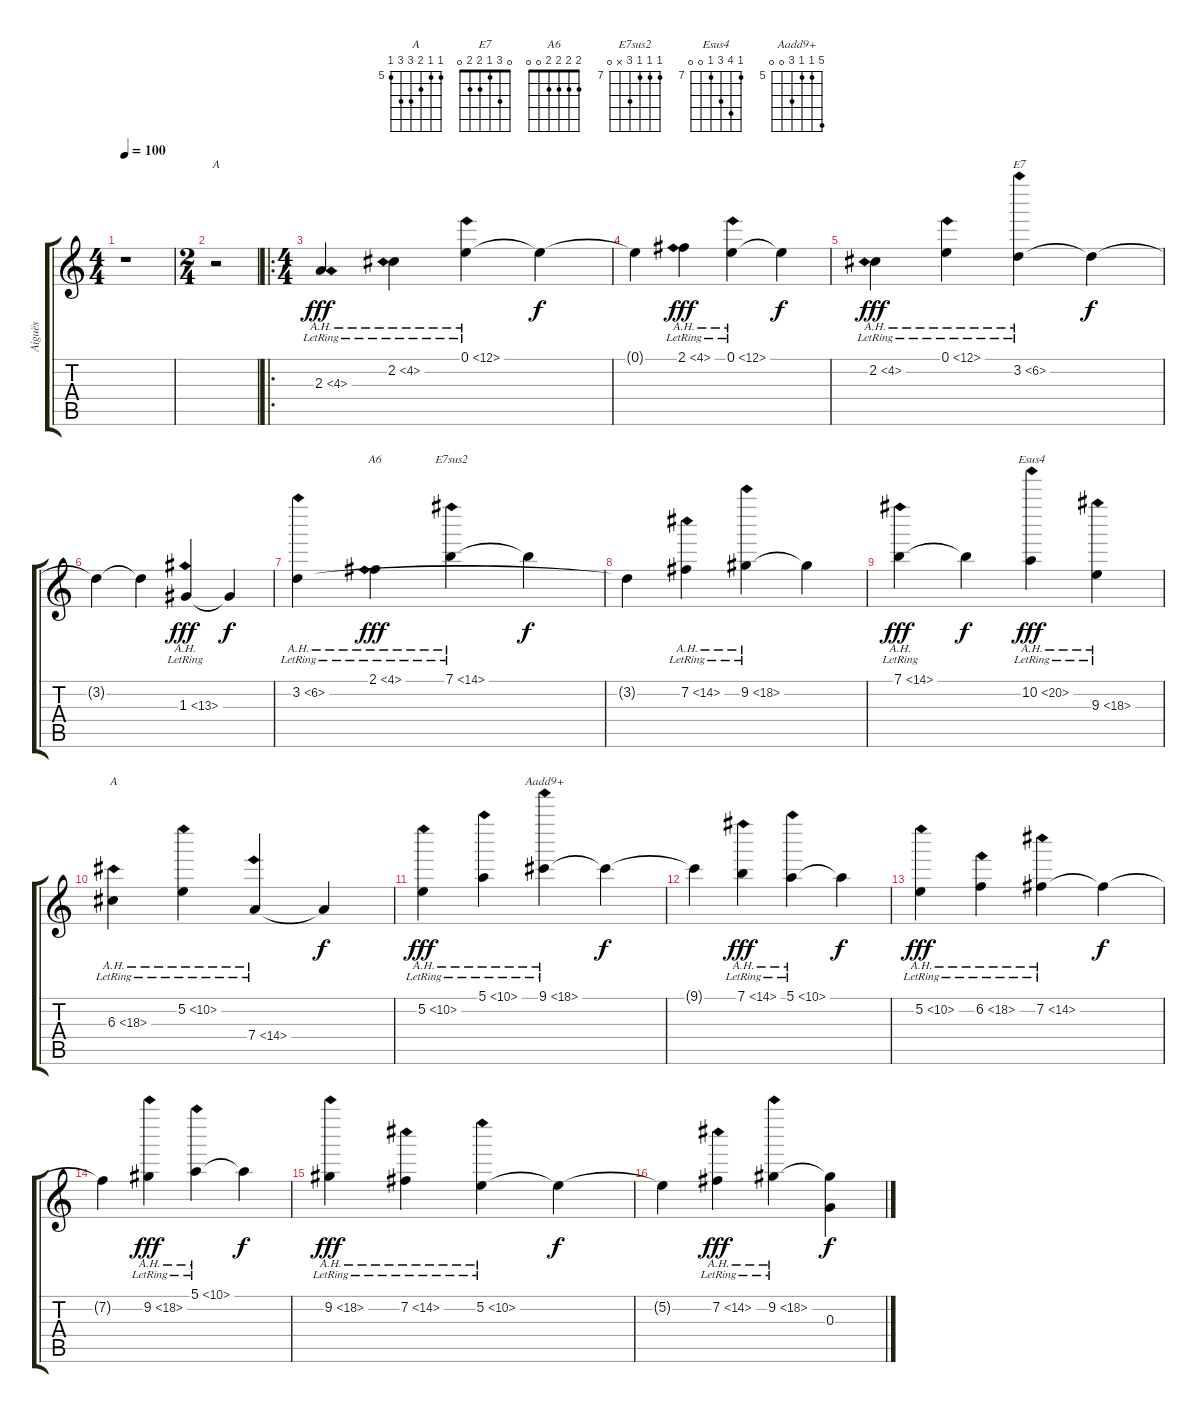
\track ("Aiguës" "Aiguës") {instrument electricguitarjazz}
\staff {score tabs}
\tuning (E4 B3 G3 D3 A2 E2) {hide}
\chord ("A" 0 2 2 2 0 0)
\chord ("E7" 0 3 1 2 2 0)
\chord ("A6" 2 2 2 2 0 0)
\chord ("E7sus2" 7 7 7 9 x 0) {firstfret 7}
\chord ("Esus4" 7 10 9 7 0 0) {firstfret 7}
\chord ("A" 5 5 6 7 7 5) {firstfret 5}
\chord ("Aadd9+" 9 5 5 7 0 0) {firstfret 5}
\ts (4 4)
\tempo 100
\clef g2
\ks c
r.1{dy fff instrument electricguitarjazz} |
\ts (2 4)
r.2{ch "A"} |
\ro
\ts (4 4)
2.3{ah 2 lr}.4 2.2{ah 2 lr}.4 0.1{ah 12 lr}.4 0.1{t}.4{dy f} |
0.1{t}.4 2.1{ah 2 lr}.4{dy fff} 0.1{ah 12 lr}.4 0.1{t}.4{dy f} |
2.2{ah 2 lr}.4{dy fff} 0.1{ah 12 lr}.4 3.2{ah 3 lr}.4{ch "E7"} 3.2{t}.4{dy f} |
3.2{t}.4 3.2{t}.4 1.3{ah 12 lr}.4{dy fff} 1.3{t}.4{dy f} |
3.2{ah 3 lr}.4 2.1{ah 2 lr}.4{ch "A6" dy fff} 7.1{ah 7 lr}.4{ch "E7sus2"} 7.1{t}.4{dy f} |
3.2{t}.4 7.2{ah 7 lr}.4 9.2{ah 9 lr}.4 9.2{t}.4 |
7.1{ah 7 lr}.4{dy fff} 7.1{t}.4{dy f} 10.2{ah 10 lr}.4{ch "Esus4" dy fff} 9.3{ah 9 lr}.4 |
6.3{ah 12 lr}.4{ch "A"} 5.2{ah 5 lr}.4 7.4{ah 7 lr}.4 7.4{t}.4{dy f} |
5.2{ah 5 lr}.4{dy fff} 5.1{ah 5 lr}.4 9.1{ah 9 lr}.4{ch "Aadd9+"} 9.1{t}.4{dy f} |
9.1{t}.4 7.1{ah 7 lr}.4{dy fff} 5.1{ah 5 lr}.4 5.1{t}.4{dy f} |
5.2{ah 5 lr}.4{dy fff} 6.2{ah 12 lr}.4 7.2{ah 7 lr}.4 7.2{t}.4{dy f} |
7.2{t}.4 9.2{ah 9 lr}.4{dy fff} 5.1{ah 5 lr}.4 5.1{t}.4{dy f} |
9.2{ah 9 lr}.4{dy fff} 7.2{ah 7 lr}.4 5.2{ah 5 lr}.4 5.2{t}.4{dy f} |
5.2{t}.4 7.2{ah 7 lr}.4{dy fff} 9.2{ah 9 lr}.4 (9.2{t} 0.3).4{dy f}
